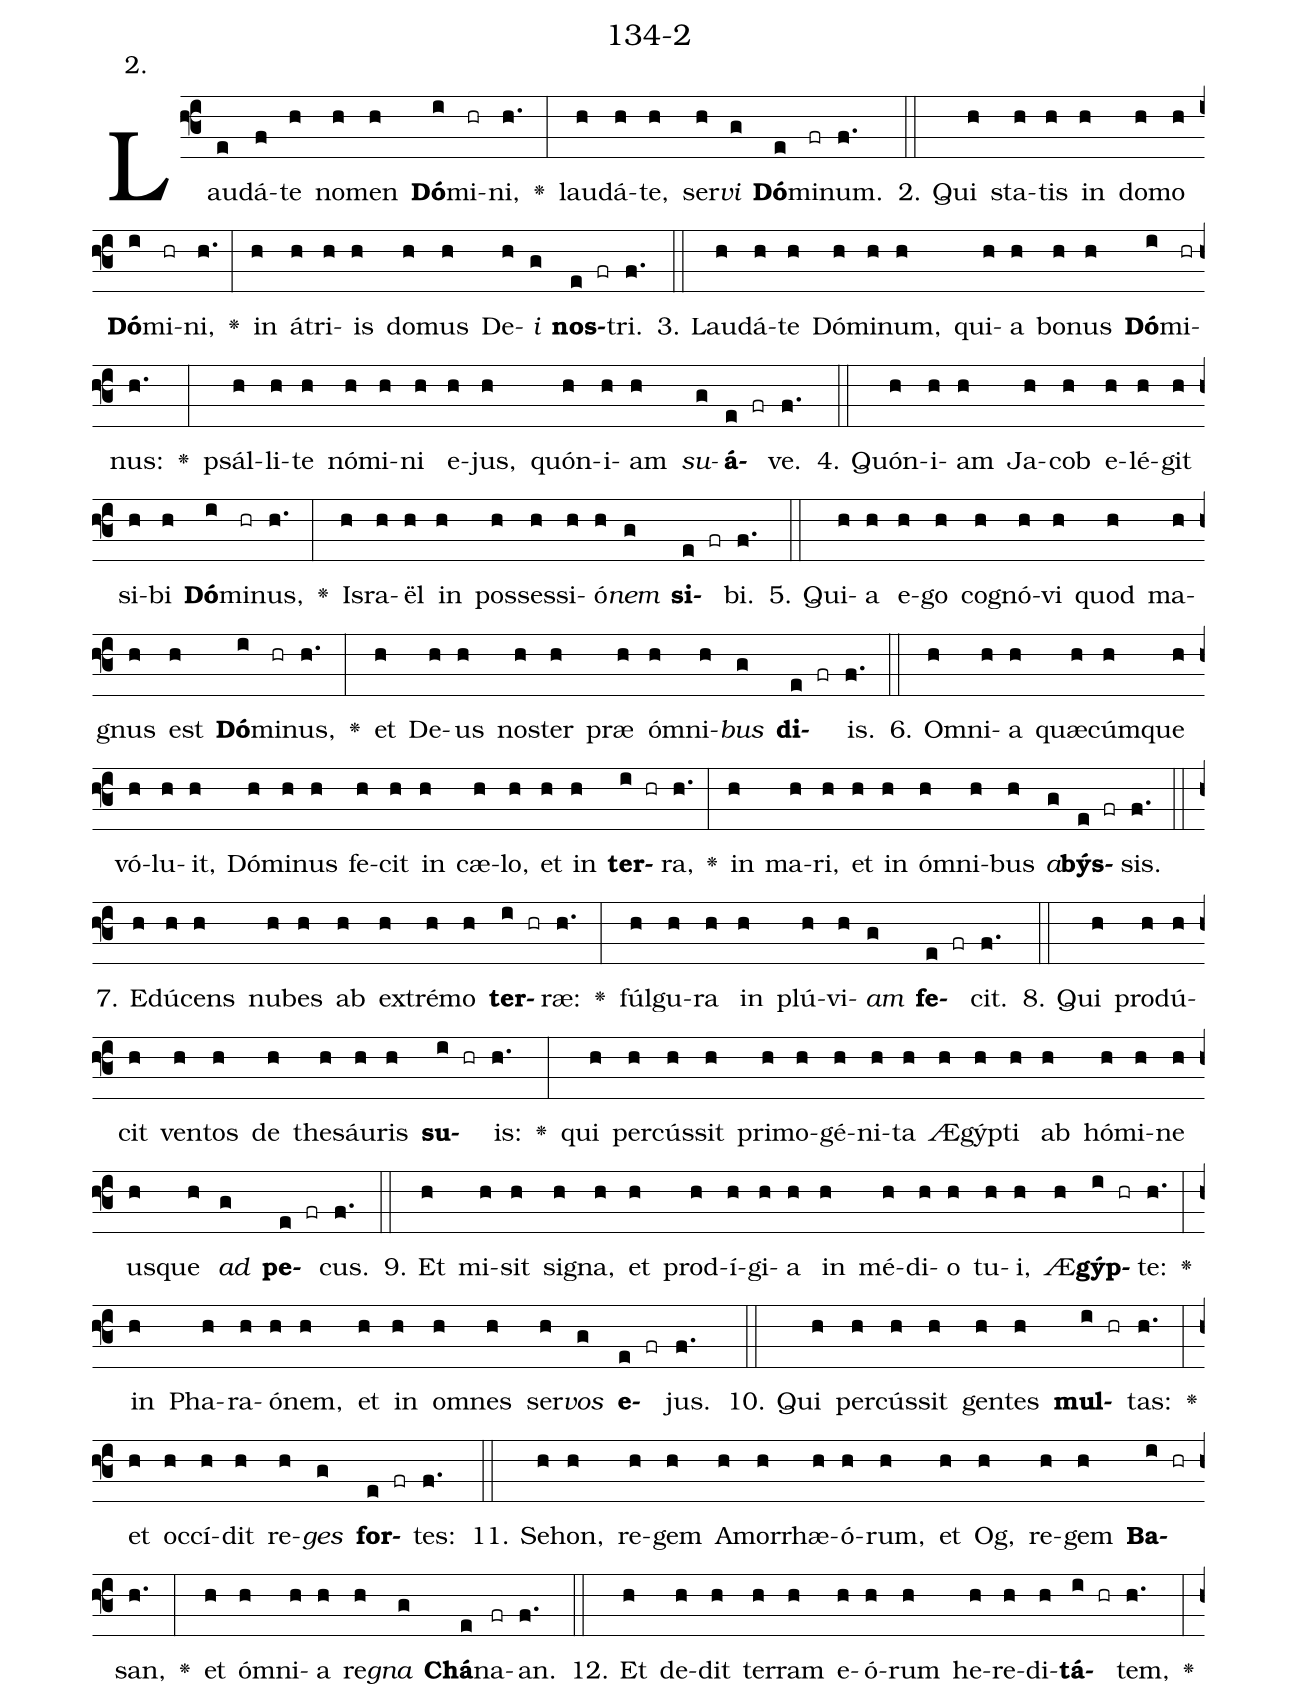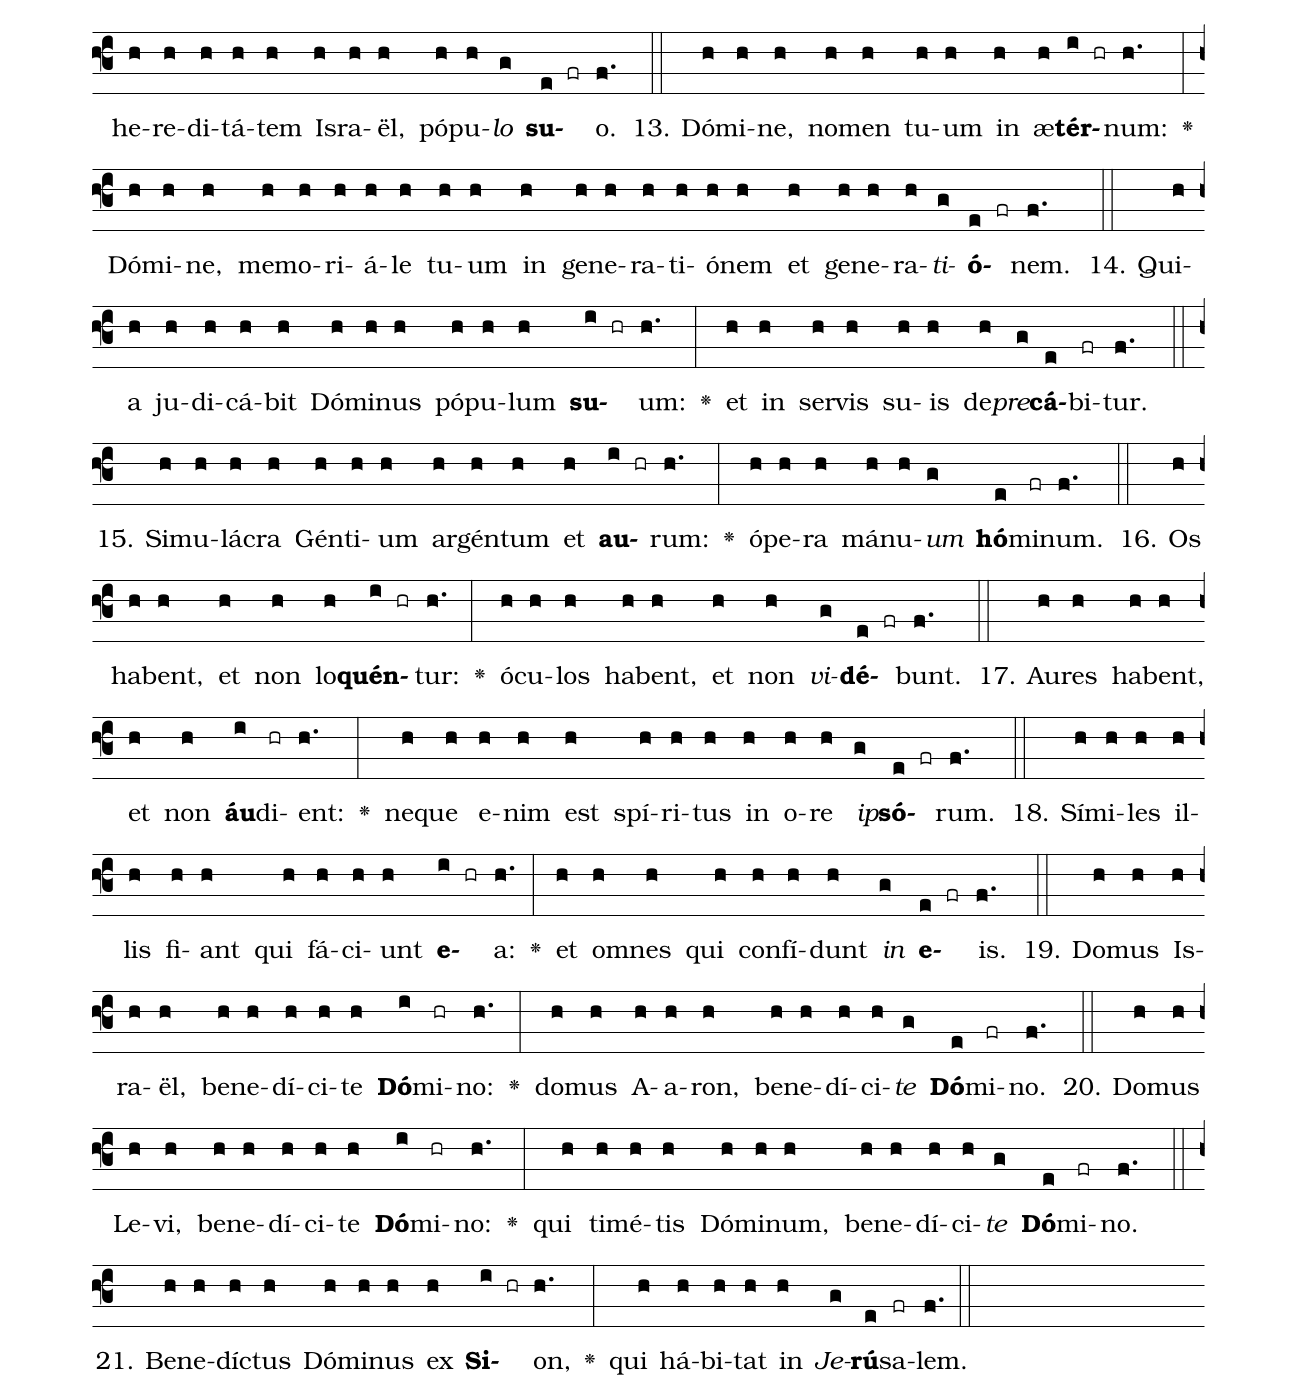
name: 134-2;
annotation: 2.;
%%
(f3)Lau(e)dá(f)te(h) no(h)men(h) <b>Dó</b>(i)mi(hr)ni,(h.) <v>\greheightstar</v>(:) lau(h)dá(h)te,(h) ser(h)<i>vi</i>(g) <b>Dó</b>(e)mi(fr)num.(f.) (::)
2. Qui(h) sta(h)tis(h) in(h) do(h)mo(h) <b>Dó</b>(i)mi(hr)ni,(h.) <v>\greheightstar</v>(:) in(h) á(h)tri(h)is(h) do(h)mus(h) De(h)<i>i</i>(g) <b>nos</b>(e fr)tri.(f.) (::)
3. Lau(h)dá(h)te(h) Dó(h)mi(h)num,(h) qui(h)a(h) bo(h)nus(h) <b>Dó</b>(i)mi(hr)nus:(h.) <v>\greheightstar</v>(:) psál(h)li(h)te(h) nó(h)mi(h)ni(h) e(h)jus,(h) quón(h)i(h)am(h) <i>su</i>(g)<b>á</b>(e fr)ve.(f.) (::)
4. Quón(h)i(h)am(h) Ja(h)cob(h) e(h)lé(h)git(h) si(h)bi(h) <b>Dó</b>(i)mi(hr)nus,(h.) <v>\greheightstar</v>(:) Is(h)ra(h)ël(h) in(h) pos(h)ses(h)si(h)ó(h)<i>nem</i>(g) <b>si</b>(e fr)bi.(f.) (::)
5. Qui(h)a(h) e(h)go(h) co(h)gnó(h)vi(h) quod(h) ma(h)gnus(h) est(h) <b>Dó</b>(i)mi(hr)nus,(h.) <v>\greheightstar</v>(:) et(h) De(h)us(h) nos(h)ter(h) præ(h) óm(h)ni(h)<i>bus</i>(g) <b>di</b>(e fr)is.(f.) (::)
6. Om(h)ni(h)a(h) quæ(h)cúm(h)que(h) vó(h)lu(h)it,(h) Dó(h)mi(h)nus(h) fe(h)cit(h) in(h) cæ(h)lo,(h) et(h) in(h) <b>ter</b>(i hr)ra,(h.) <v>\greheightstar</v>(:) in(h) ma(h)ri,(h) et(h) in(h) óm(h)ni(h)bus(h) <i>a</i>(g)<b>býs</b>(e fr)sis.(f.) (::)
7. E(h)dú(h)cens(h) nu(h)bes(h) ab(h) ex(h)tré(h)mo(h) <b>ter</b>(i hr)ræ:(h.) <v>\greheightstar</v>(:) fúl(h)gu(h)ra(h) in(h) plú(h)vi(h)<i>am</i>(g) <b>fe</b>(e fr)cit.(f.) (::)
8. Qui(h) pro(h)dú(h)cit(h) ven(h)tos(h) de(h) the(h)sáu(h)ris(h) <b>su</b>(i hr)is:(h.) <v>\greheightstar</v>(:) qui(h) per(h)cús(h)sit(h) pri(h)mo(h)gé(h)ni(h)ta(h) Æ(h)gýp(h)ti(h) ab(h) hó(h)mi(h)ne(h) us(h)que(h) <i>ad</i>(g) <b>pe</b>(e fr)cus.(f.) (::)
9. Et(h) mi(h)sit(h) si(h)gna,(h) et(h) prod(h)í(h)gi(h)a(h) in(h) mé(h)di(h)o(h) tu(h)i,(h) Æ(h)<b>gýp</b>(i hr)te:(h.) <v>\greheightstar</v>(:) in(h) Pha(h)ra(h)ó(h)nem,(h) et(h) in(h) om(h)nes(h) ser(h)<i>vos</i>(g) <b>e</b>(e fr)jus.(f.) (::)
10. Qui(h) per(h)cús(h)sit(h) gen(h)tes(h) <b>mul</b>(i hr)tas:(h.) <v>\greheightstar</v>(:) et(h) oc(h)cí(h)dit(h) re(h)<i>ges</i>(g) <b>for</b>(e fr)tes:(f.) (::)
11. Se(h)hon,(h) re(h)gem(h) A(h)mor(h)rhæ(h)ó(h)rum,(h) et(h) Og,(h) re(h)gem(h) <b>Ba</b>(i hr)san,(h.) <v>\greheightstar</v>(:) et(h) óm(h)ni(h)a(h) re(h)<i>gna</i>(g) <b>Chá</b>(e)na(fr)an.(f.) (::)
12. Et(h) de(h)dit(h) ter(h)ram(h) e(h)ó(h)rum(h) he(h)re(h)di(h)<b>tá</b>(i hr)tem,(h.) <v>\greheightstar</v>(:) he(h)re(h)di(h)tá(h)tem(h) Is(h)ra(h)ël,(h) pó(h)pu(h)<i>lo</i>(g) <b>su</b>(e fr)o.(f.) (::)
13. Dó(h)mi(h)ne,(h) no(h)men(h) tu(h)um(h) in(h) æ(h)<b>tér</b>(i hr)num:(h.) <v>\greheightstar</v>(:) Dó(h)mi(h)ne,(h) me(h)mo(h)ri(h)á(h)le(h) tu(h)um(h) in(h) ge(h)ne(h)ra(h)ti(h)ó(h)nem(h) et(h) ge(h)ne(h)ra(h)<i>ti</i>(g)<b>ó</b>(e fr)nem.(f.) (::)
14. Qui(h)a(h) ju(h)di(h)cá(h)bit(h) Dó(h)mi(h)nus(h) pó(h)pu(h)lum(h) <b>su</b>(i hr)um:(h.) <v>\greheightstar</v>(:) et(h) in(h) ser(h)vis(h) su(h)is(h) de(h)<i>pre</i>(g)<b>cá</b>(e)bi(fr)tur.(f.) (::)
15. Si(h)mu(h)lá(h)cra(h) Gén(h)ti(h)um(h) ar(h)gén(h)tum(h) et(h) <b>au</b>(i hr)rum:(h.) <v>\greheightstar</v>(:) ó(h)pe(h)ra(h) má(h)nu(h)<i>um</i>(g) <b>hó</b>(e)mi(fr)num.(f.) (::)
16. Os(h) ha(h)bent,(h) et(h) non(h) lo(h)<b>quén</b>(i hr)tur:(h.) <v>\greheightstar</v>(:) ó(h)cu(h)los(h) ha(h)bent,(h) et(h) non(h) <i>vi</i>(g)<b>dé</b>(e fr)bunt.(f.) (::)
17. Au(h)res(h) ha(h)bent,(h) et(h) non(h) <b>áu</b>(i)di(hr)ent:(h.) <v>\greheightstar</v>(:) ne(h)que(h) e(h)nim(h) est(h) spí(h)ri(h)tus(h) in(h) o(h)re(h) <i>ip</i>(g)<b>só</b>(e fr)rum.(f.) (::)
18. Sí(h)mi(h)les(h) il(h)lis(h) fi(h)ant(h) qui(h) fá(h)ci(h)unt(h) <b>e</b>(i hr)a:(h.) <v>\greheightstar</v>(:) et(h) om(h)nes(h) qui(h) con(h)fí(h)dunt(h) <i>in</i>(g) <b>e</b>(e fr)is.(f.) (::)
19. Do(h)mus(h) Is(h)ra(h)ël,(h) be(h)ne(h)dí(h)ci(h)te(h) <b>Dó</b>(i)mi(hr)no:(h.) <v>\greheightstar</v>(:) do(h)mus(h) A(h)a(h)ron,(h) be(h)ne(h)dí(h)ci(h)<i>te</i>(g) <b>Dó</b>(e)mi(fr)no.(f.) (::)
20. Do(h)mus(h) Le(h)vi,(h) be(h)ne(h)dí(h)ci(h)te(h) <b>Dó</b>(i)mi(hr)no:(h.) <v>\greheightstar</v>(:) qui(h) ti(h)mé(h)tis(h) Dó(h)mi(h)num,(h) be(h)ne(h)dí(h)ci(h)<i>te</i>(g) <b>Dó</b>(e)mi(fr)no.(f.) (::)
21. Be(h)ne(h)díc(h)tus(h) Dó(h)mi(h)nus(h) ex(h) <b>Si</b>(i hr)on,(h.) <v>\greheightstar</v>(:) qui(h) há(h)bi(h)tat(h) in(h) <i>Je</i>(g)<b>rú</b>(e)sa(fr)lem.(f.) (::)
